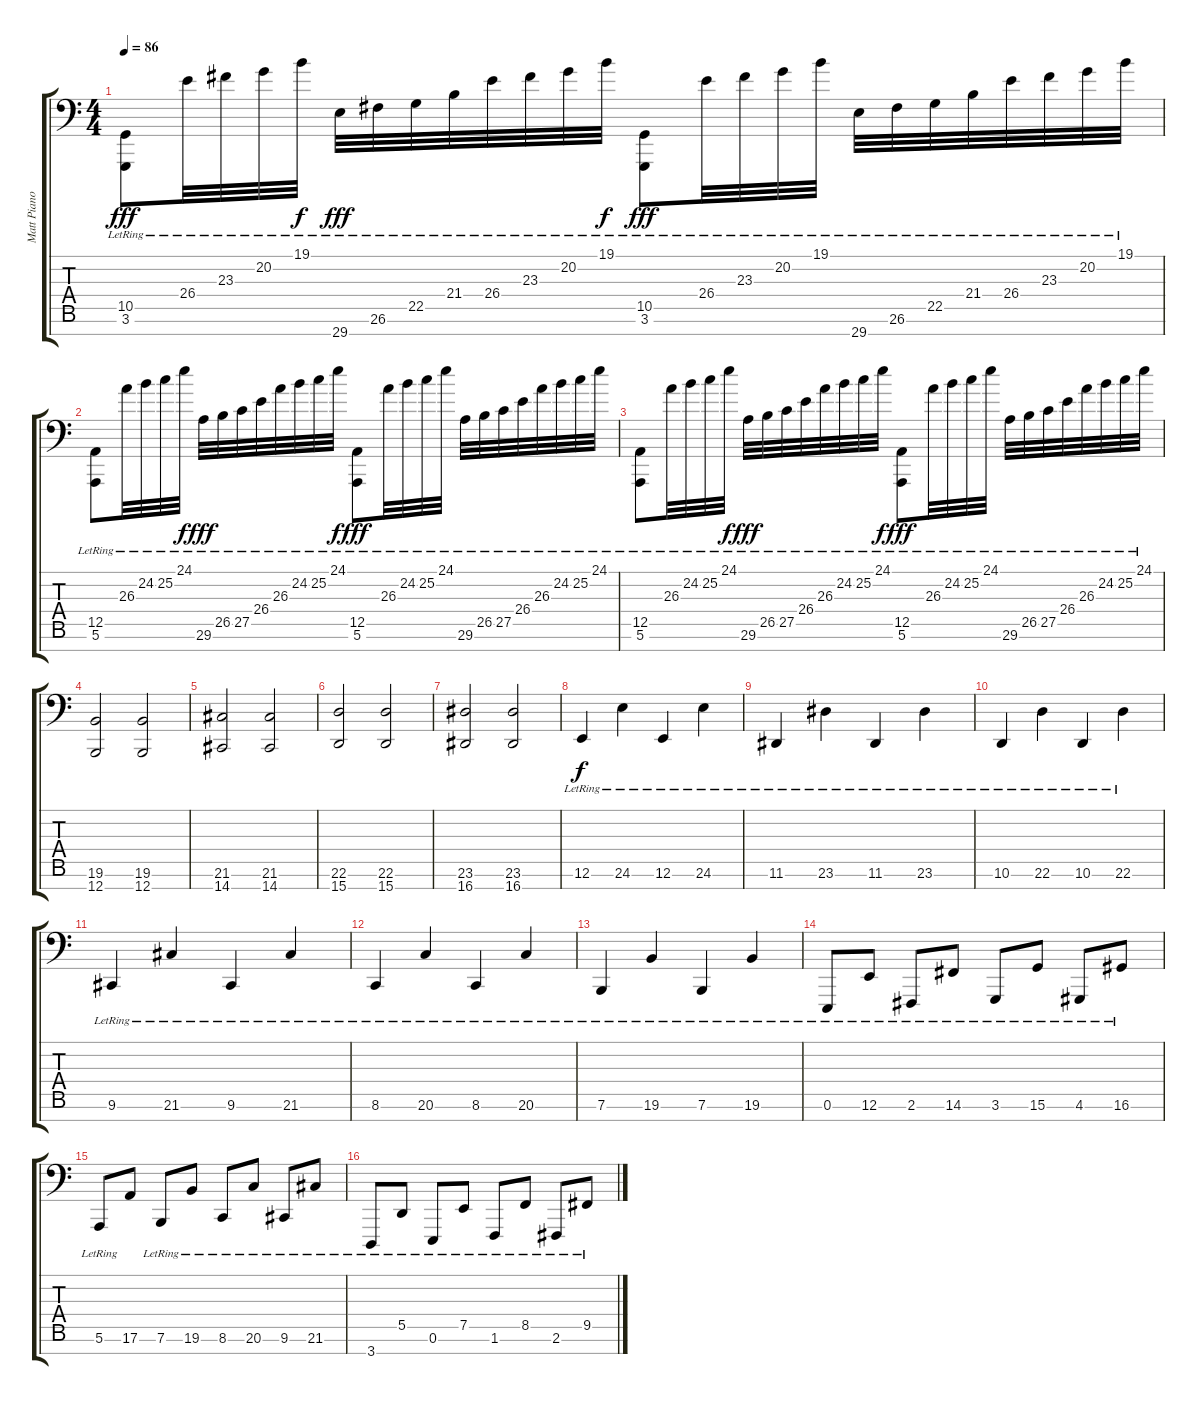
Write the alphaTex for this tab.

\track ("Matt Piano (Intro LH)" "Matt Piano") {instrument acousticgrandpiano}
\staff {score tabs}
\tuning (E3 B2 G2 D2 A1 E1 B0) {hide}
\ts (4 4)
\tempo 86
\clef f4
\ks c
(10.5{lr} 3.6{lr}).8{dy fff} 26.4{lr}.32 23.3{lr}.32 20.2{lr}.32 19.1{lr}.32{dy f} 29.7{lr}.32{dy fff} 26.6{lr}.32 22.5{lr}.32 21.4{lr}.32 26.4{lr}.32 23.3{lr}.32 20.2{lr}.32 19.1{lr}.32{dy f} (10.5{lr} 3.6{lr}).8{dy fff} 26.4{lr}.32 23.3{lr}.32 20.2{lr}.32 19.1{lr}.32 29.7{lr}.32 26.6{lr}.32 22.5{lr}.32 21.4{lr}.32 26.4{lr}.32 23.3{lr}.32 20.2{lr}.32 19.1{lr}.32 |
(12.5{lr} 5.6{lr}).8 26.3{lr}.32 24.2{lr}.32 25.2{lr}.32 24.1{lr}.32{dy f} 29.6{lr}.32{dy fff} 26.5{lr}.32 27.5{lr}.32 26.4{lr}.32 26.3{lr}.32 24.2{lr}.32 25.2{lr}.32 24.1{lr}.32{dy f} (12.5{lr} 5.6{lr}).8{dy fff} 26.3{lr}.32 24.2{lr}.32 25.2{lr}.32 24.1{lr}.32 29.6{lr}.32 26.5{lr}.32 27.5{lr}.32 26.4{lr}.32 26.3{lr}.32 24.2{lr}.32 25.2{lr}.32 24.1{lr}.32 |
(12.5{lr} 5.6{lr}).8 26.3{lr}.32 24.2{lr}.32 25.2{lr}.32 24.1{lr}.32{dy f} 29.6{lr}.32{dy fff} 26.5{lr}.32 27.5{lr}.32 26.4{lr}.32 26.3{lr}.32 24.2{lr}.32 25.2{lr}.32 24.1{lr}.32{dy f} (12.5{lr} 5.6{lr}).8{dy fff} 26.3{lr}.32 24.2{lr}.32 25.2{lr}.32 24.1{lr}.32 29.6{lr}.32 26.5{lr}.32 27.5{lr}.32 26.4{lr}.32 26.3{lr}.32 24.2{lr}.32 25.2{lr}.32 24.1{lr}.32 |
(19.6 12.7).2 (19.6 12.7).2 |
(21.6 14.7).2 (21.6 14.7).2 |
(22.6 15.7).2 (22.6 15.7).2 |
(23.6 16.7).2 (23.6 16.7).2 |
12.6{lr}.4{dy f instrument fx1rain} 24.6{lr}.4 12.6{lr}.4 24.6{lr}.4 |
11.6{lr}.4 23.6{lr}.4 11.6{lr}.4 23.6{lr}.4 |
10.6{lr}.4 22.6{lr}.4 10.6{lr}.4 22.6{lr}.4 |
9.6{lr}.4 21.6{lr}.4 9.6{lr}.4 21.6{lr}.4 |
8.6{lr}.4 20.6{lr}.4 8.6{lr}.4 20.6{lr}.4 |
7.6{lr}.4 19.6{lr}.4 7.6{lr}.4 19.6{lr}.4 |
0.6{lr}.8 12.6{lr}.8 2.6{lr}.8 14.6{lr}.8 3.6{lr}.8 15.6{lr}.8 4.6{lr}.8 16.6{lr}.8 |
5.6{lr}.8 17.6.8 7.6{lr}.8 19.6{lr}.8 8.6{lr}.8 20.6{lr}.8 9.6{lr}.8 21.6{lr}.8 |
3.7{lr}.8 5.5{lr}.8 0.6{lr}.8 7.5{lr}.8 1.6{lr}.8 8.5{lr}.8 2.6{lr}.8 9.5{lr}.8
